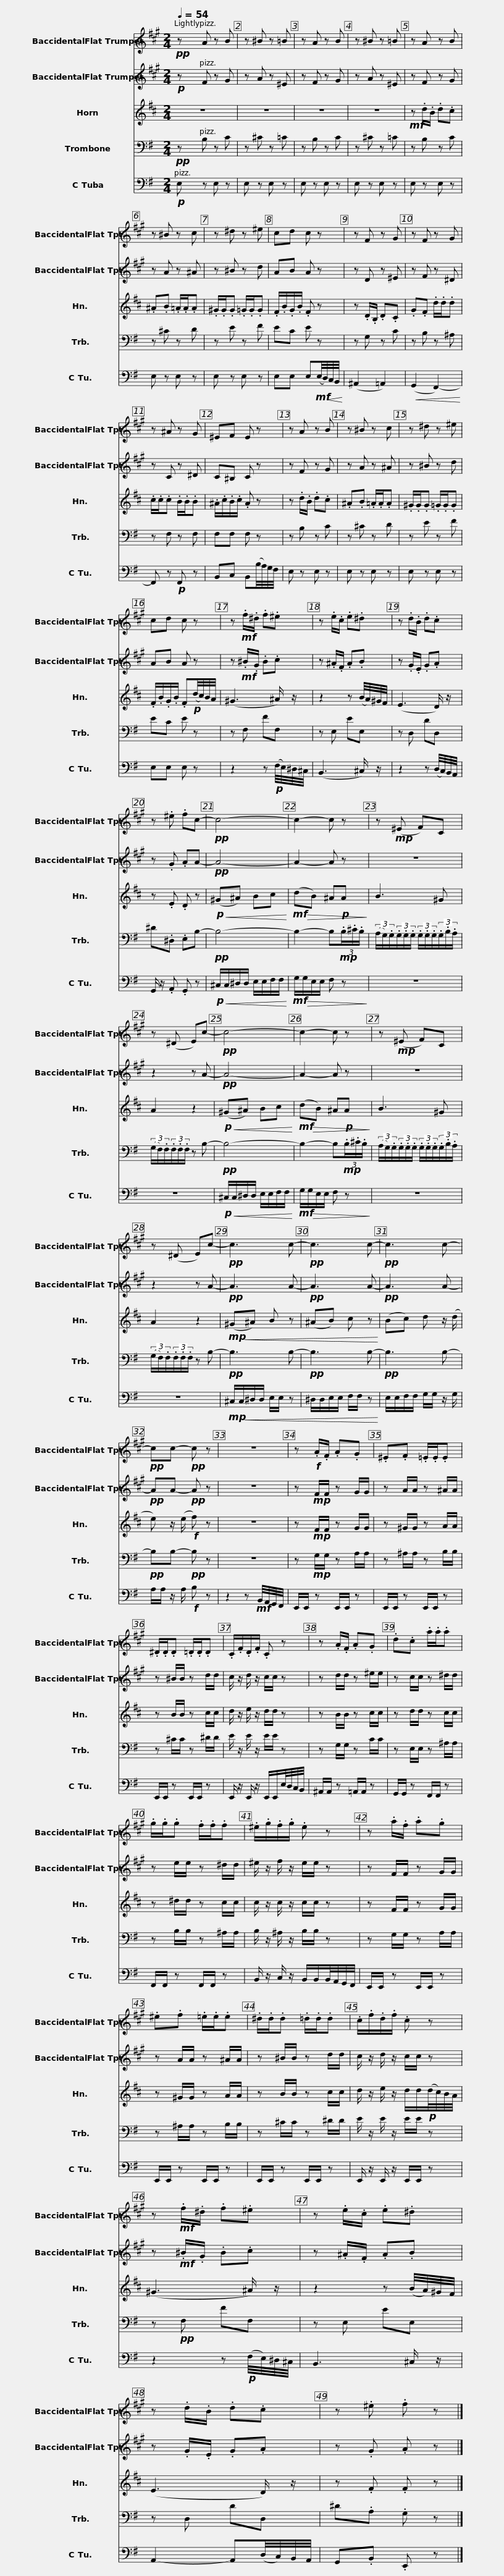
X:1
%%score 1 2 3 4 5
L:1/8
Q:1/4=54
M:2/4
I:linebreak $
K:G
V:1 treble transpose=-2
V:2 treble transpose=-2
V:3 treble transpose=-7
V:4 bass
V:5 bass
V:1
[K:A]!pp! z A z B | z ^B z =B | z A z B | z ^B z =B | z A z B | %5
 z ^B z c |$ z ^d z ^e | cd c z | z F z G | z F z G | %10
 z ^A z G |$ ^EF E z | z A z B | z ^B z c | z ^d z ^e | %15
 cd c z |$ z!mf! .f/.^d/ .f.^e | z .e/.c/ .e.^d | z .d/.B/ .d.c | z .^e .fc- |$ %20
!pp! c4- | c2- c z | z!mp! (^E F)C | z (^D E)c- |$!pp! c4- | %25
 c2- c z | z!mp! (^E F)C | z (^D E)c- |$!pp! c3 c- |!pp! c3 c- | %30
!pp! c3 c- |!pp! cc-!pp! c z | z4 |$ z!f! .A/.F/ .A.G | .^E.F .=E/.E/.E | %35
 .^D/.D/.D .=D/.D/.D | .C/.F/.D/.F/ .C z |$ z .A/.F/ .A.G | .d.c .a/.a/.a | .g/.g/.g .f/.f/.f | %40
 .^e/.g/.f/.g/ .e z |$ z .a/.f/ .a.g | .^e.f .=e/.e/.e | .^d/.d/.d .=d/.d/.d | .c/.f/.d/.f/ .c z |$ %45
 z!mf! .f/.^d/ .f.^e | z .e/.c/ .e.^d | z .d/.B/ .d.c | z .^e .f z |] %49
V:2
[K:A]!p! z F z G | z A z ^E | z F z G | z A z ^E | z F z G | %5
 z A z ^A |$ z ^B z d | AB A z | z D z ^E | z F z ^D | %10
 z C z ^D |$ C^B, C z | z F z G | z A z ^A | z ^B z d | %15
 AB A z |$ z!mf! .^B/.G/ .B.c | z .^A/.F/ .A.B | z .G/.E/ .G.A | z .G .AA- |$ %20
!pp! A4- | A2- A z | z4 | z2 z A- |$!pp! A4- | %25
 A2- A z | z4 | z2 z A- |$!pp! A3 A- |!pp! A3 A- | %30
!pp! A3 A- |!pp! AA-!pp! A z | z4 |$ z!mp! F/F/ z G/G/ | z A/A/ z ^A/A/ | %35
 z ^B/B/ z d/d/ | c/ z/ d/ z/ c/c/ z |$ z d/d/ z ^e/e/ | z c/c/ z ^d/d/ | z e/e/ z ^d/d/ | %40
 ^e/ z/ f/ z/ e/e/ z |$ z F/F/ z G/G/ | z A/A/ z ^A/A/ | z ^B/B/ z d/d/ | c/ z/ d/ z/ c/c/ z |$ %45
 z!mf! .^B/.G/ .B.c | z .^A/.F/ .A.B | z .G/.E/ .G.A | z .G .A z |] %49
V:3
[K:D] z4 | z4 | z4 | z4 |!mf! z .d/.B/ .d.c | %5
 .^A.B .=A/.A/.A |$ .^G/.G/.G .=G/.G/.G | .F/.B/.G/.B/ .F z | z .D/.B,/ .D.C | .G.F .d/.d/.d | %10
 .c/.c/.c .B/.B/.B |$ .^A/.c/.B/.c/ .A z | z .d/.B/ .d.c | .^A.B .=A/.A/.A | .^G/.G/.G .=G/.G/.G | %15
 .F/.B/.G/.B/ .F!p!(d/4c/4)B/4A/4 |$ (^G3 ^A/) z/ | z2 z (B/4A/4)^G/4F/4 | (E3 D/) z/ | z .E .D z |$ %20
!p!!<(! (^G^A) Bc!<)! |!mf!!>(! (dB) ^A!p!A!>)! | B3 ^G | A2 z2 |$!p!!<(! (^G^A) Bc!<)! | %25
!mf!!>(! (dB) ^A!p!A!>)! | B3 ^G | A2 z2 |$!mp!!<(! (^G^A) B z | (^AB) c z!<)! | %30
 (Bc) d z/ (d/ | e) z/ (e/!f! f) z | z4 |$ z!mp! F/F/ z G/G/ | z ^G/G/ z A/A/ | %35
 z B/B/ z c/c/ | d/ z/ e/ z/ d/d/ z |$ z B/B/ z c/c/ | z d/d/ z c/c/ | z ^d/d/ z c/c/ | %40
 c/ z/ c/ z/ c/c/ z |$ z F/F/ z G/G/ | z ^G/G/ z A/A/ | z B/B/ z c/c/ | d/ z/ e/ z/ d/d/!p!(d/4c/4)B/4A/4 |$ %45
 (^G3 ^A/) z/ | z2 z (B/4A/4)^G/4F/4 | (E3 D/) z/ | z .F .F z |] %49
V:4
!pp! z B, z C | z ^C z =C | z B, z C | z ^C z =C | z B, z C | %5
 z ^C z D |$ z E z F | EC E z | z G, z C | z B, z ^A, | %10
 z F, z F, |$ F,F, F, z | z B, z C | z ^C z D | z E z F | %15
 EC E z |$ z F, FF, | z E, EE, | z D, DD, | ^D.^D, .E,B,- |$ %20
!pp! B,4- | B,2- B,!mp!(3.B,/.^C/.B,/ | (3(A,/G,/).G,/(3.G,/.G,/.G,/ (3.G,/.G,/.G,/(3.G,/.B,/.A,/ | (3(G,/F,/).F,/(3.F,/.F,/.F,/ z B,- |$!pp! B,4- | %25
 B,2- B,!mp!(3.B,/.^C/.B,/ | (3(A,/G,/).G,/(3.G,/.G,/.G,/ (3.G,/.G,/.G,/(3.G,/.B,/.A,/ | (3(G,/F,/).F,/(3.F,/.F,/.F,/ z B,- |$!pp! B,3 B,- |!pp! B,3 B,- | %30
!pp! B,3 B,- |!pp! B,B,-!pp! B, z | z4 |$ z!mp! G,/G,/ z A,/A,/ | z ^A,/A,/ z B,/B,/ | %35
 z ^C/C/ z ^D/D/ | E/ z/ E/ z/ E/E/ z |$ z G,/G,/ z C/C/ | z E,/E,/ z ^A,/A,/ | z B,/B,/ z ^A,/A,/ | %40
 B,/ z/ ^A,/ z/ B,/B,/ z |$ z G,/G,/ z A,/A,/ | z ^A,/A,/ z B,/B,/ | z ^C/C/ z ^D/D/ | E/ z/ E/ z/ E/E/ z |$ %45
 z!pp! F, FF, | z E, EE, | z D, DD, | ^D.A, .G, z |] %49
V:5
!p! E, z E, z | E, z E, z | E, z E, z | E, z E, z | E, z E, z | %5
 E, z E, z |$ E, z E, z | E,E, E,!mf!(E,/4!<(!D,/4)C,/4B,,/4!<)! | (^A,,2 =A,,2) |!<(! (G,,2 F,,2-)!<)! | %10
 F,, z!p! F,, z |$ B,,C, B,,(B,/4A,/4)G,/4F,/4 | E, z E, z | E, z E, z | E, z E, z | %15
 E,E, E, z |$ z2 z!p! (F,/4E,/4)^D,/4^C,/4 | (B,,3 ^C,/) z/ | z2 z (D,/4C,/4)B,,/4A,,/4 | G,,/ z/ .A,, .G,, z |$ %20
!p!!<(! ^C,/C,/^D,/D,/ E,/E,/F,/F,/!<)! |!mf!!>(! G,/G,/E,/E,/ F, z!>)! | z4 | z4 |$!p!!<(! ^C,/C,/^D,/D,/ E,/E,/F,/F,/!<)! | %25
!mf!!>(! G,/G,/E,/E,/ F, z!>)! | z4 | z4 |$!mp!!<(! ^C,/C,/^D,/D,/ E,/E,/ z | ^D,/D,/E,/E,/ F,/F,/ z!<)! | %30
 E,/E,/F,/F,/ G,/G,/ z/ G,/ | A,/A,/ z/ A,/!f! B, z | z2 z!mf! B,,/4A,,/4G,,/4F,,/4 |$ E,,/E,,/ z E,,/E,,/ z | E,,/E,,/ z E,,/E,,/ z | %35
 E,,/E,,/ z E,,/E,,/ z | E,,/ z/ E,,/ z/ E,,/E,,/E,/4D,/4C,/4B,,/4 |$ ^A,,/A,,/ z =A,,/A,,/ z | G,,/G,,/ z F,,/F,,/ z | F,,/F,,/ z F,,/F,,/ z | %40
 B,,/ z/ C,/ z/ B,,/B,,/B,,/4A,,/4G,,/4F,,/4 |$ E,,/E,,/ z E,,/E,,/ z | E,,/E,,/ z E,,/E,,/ z | E,,/E,,/ z E,,/E,,/ z | E,,/ z/ E,,/ z/ E,,/E,,/ z |$ %45
 z2 z!p! (F,/4E,/4)^D,/4^C,/4 | B,,3 ^C,/ z/ | A,,2- A,,(D,/4C,/4)B,,/4A,,/4 | G,,.B,, .E,, z |] %49
